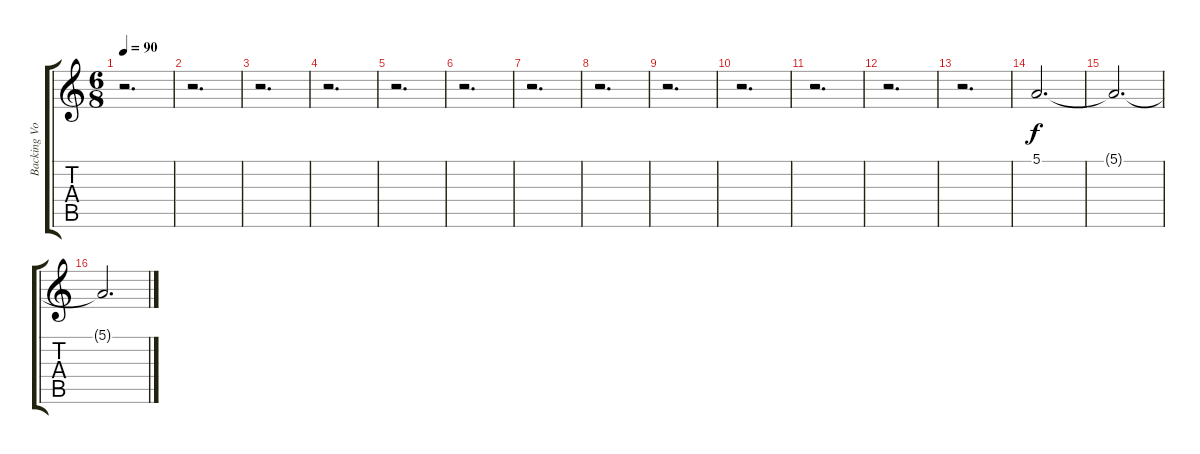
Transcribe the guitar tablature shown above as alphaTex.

\track ("Backing Vocals" "Backing Vo") {instrument oboe}
\staff {score tabs}
\tuning (E4 A3 F3 D3 A2 D2) {hide}
\ts (6 8)
\tempo 90
\clef g2
\ks c
r.2{d dy mf} |
r.2{d} |
r.2{d} |
r.2{d} |
r.2{d} |
r.2{d} |
r.2{d} |
r.2{d} |
r.2{d} |
r.2{d} |
r.2{d} |
r.2{d} |
r.2{d} |
5.1.2{d dy f} |
5.1{t}.2{d} |
5.1{t}.2{d}
